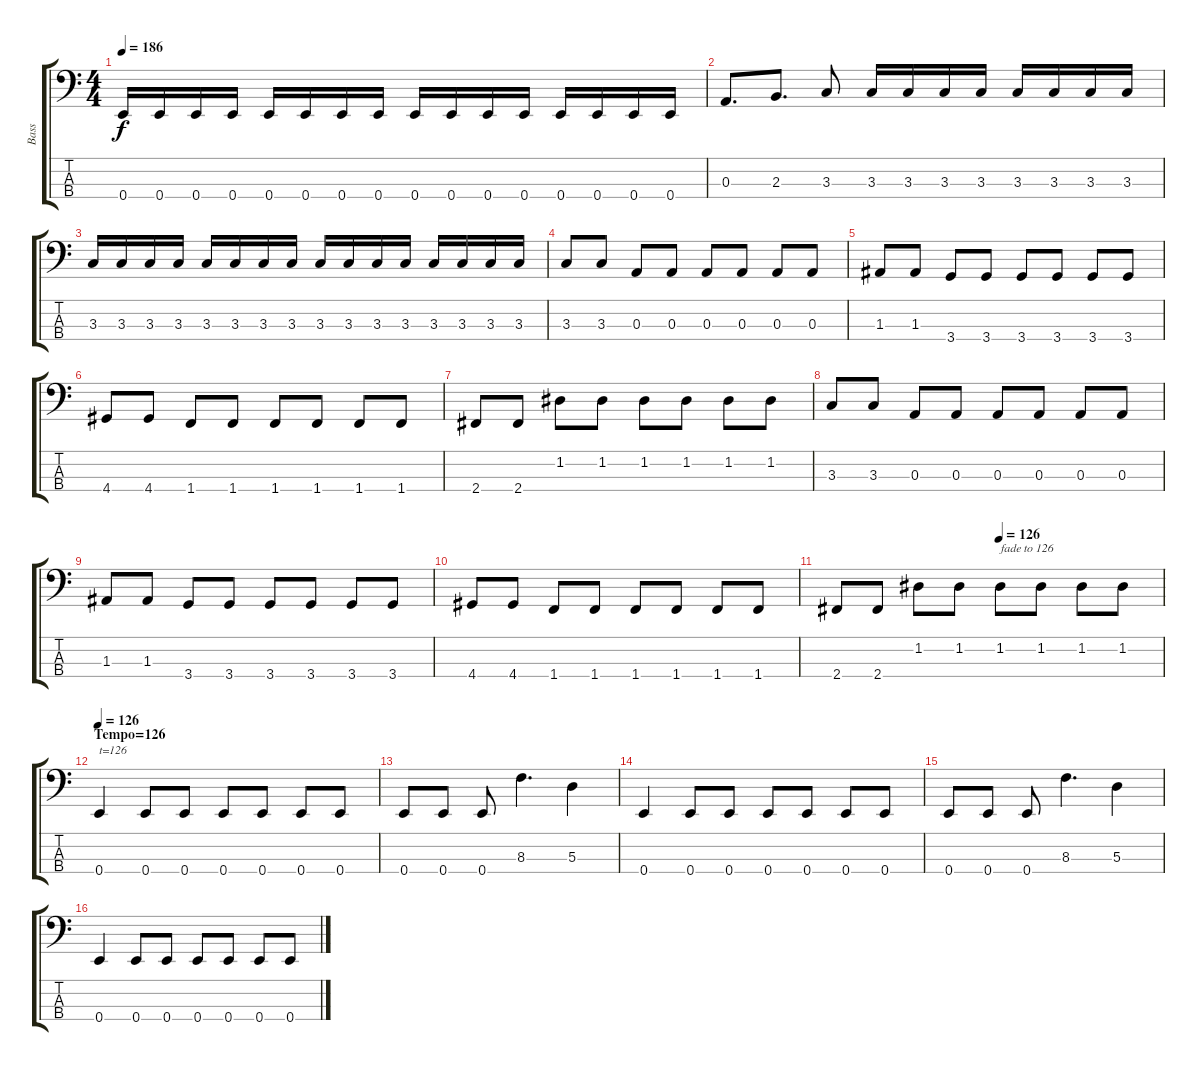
\track ("Bass" "Bass") {instrument electricbasspick}
\staff {score tabs}
\tuning (G2 D2 A1 E1) {hide}
\ts (4 4)
\tempo 186
\clef f4
\ks c
0.4.16{dy f} 0.4.16 0.4.16 0.4.16 0.4.16 0.4.16 0.4.16 0.4.16 0.4.16 0.4.16 0.4.16 0.4.16 0.4.16 0.4.16 0.4.16 0.4.16 |
0.3.8{d} 2.3.8{d} 3.3.8 3.3.16 3.3.16 3.3.16 3.3.16 3.3.16 3.3.16 3.3.16 3.3.16 |
3.3.16 3.3.16 3.3.16 3.3.16 3.3.16 3.3.16 3.3.16 3.3.16 3.3.16 3.3.16 3.3.16 3.3.16 3.3.16 3.3.16 3.3.16 3.3.16 |
3.3.8 3.3.8 0.3.8 0.3.8 0.3.8 0.3.8 0.3.8 0.3.8 |
1.3.8 1.3.8 3.4.8 3.4.8 3.4.8 3.4.8 3.4.8 3.4.8 |
4.4.8 4.4.8 1.4.8 1.4.8 1.4.8 1.4.8 1.4.8 1.4.8 |
2.4.8 2.4.8 1.2.8 1.2.8 1.2.8 1.2.8 1.2.8 1.2.8 |
3.3.8 3.3.8 0.3.8 0.3.8 0.3.8 0.3.8 0.3.8 0.3.8 |
1.3.8 1.3.8 3.4.8 3.4.8 3.4.8 3.4.8 3.4.8 3.4.8 |
4.4.8 4.4.8 1.4.8 1.4.8 1.4.8 1.4.8 1.4.8 1.4.8 |
\tempo (126 0.5)
2.4.8 2.4.8 1.2.8 1.2.8 1.2.8{txt "fade to 126"} 1.2.8 1.2.8 1.2.8 |
\section ("" "Tempo=126")
\tempo 126
0.4.4{txt "t=126"} 0.4.8 0.4.8 0.4.8 0.4.8 0.4.8 0.4.8 |
0.4.8 0.4.8 0.4.8 8.3.4{d} 5.3.4 |
0.4.4 0.4.8 0.4.8 0.4.8 0.4.8 0.4.8 0.4.8 |
0.4.8 0.4.8 0.4.8 8.3.4{d} 5.3.4 |
0.4.4 0.4.8 0.4.8 0.4.8 0.4.8 0.4.8 0.4.8
